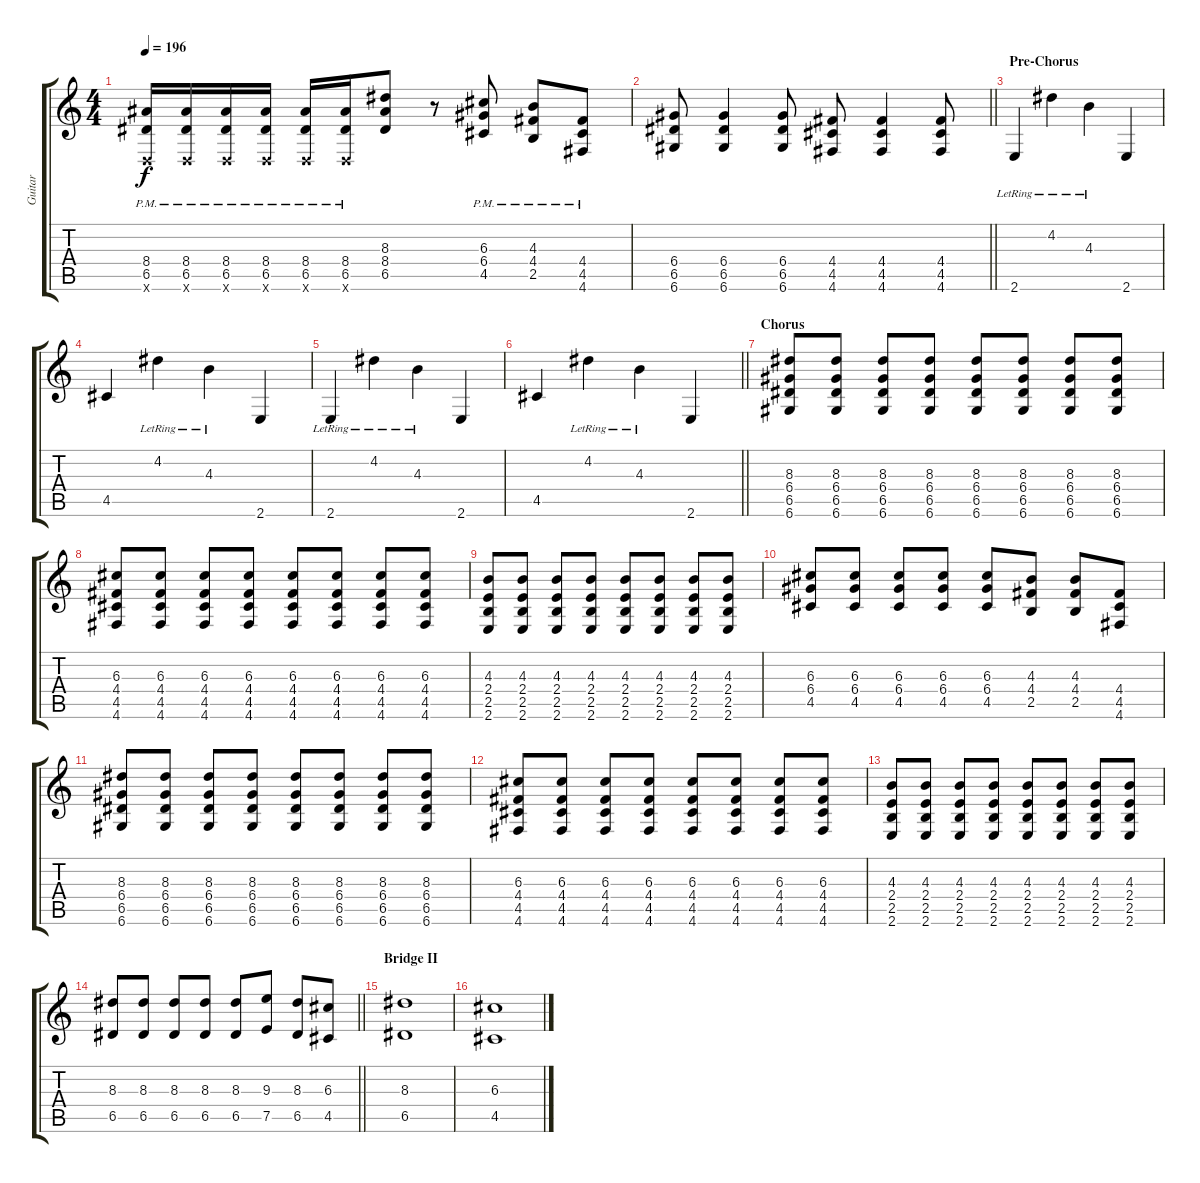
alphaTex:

\track ("Guitar" "Guitar") {instrument distortionguitar}
\staff {score tabs}
\tuning (E4 B3 G3 D3 A2 D2) {hide}
\ts (4 4)
\tempo 196
\clef g2
\ks c
(8.4{pm} 6.5{pm} 0.6{x}).16{dy f} (8.4{pm} 6.5{pm} 0.6{x}).16 (8.4{pm} 6.5{pm} 0.6{x}).16 (8.4{pm} 6.5{pm} 0.6{x}).16 (8.4{pm} 6.5{pm} 0.6{x}).16 (8.4{pm} 6.5{pm} 0.6{x}).16 (8.3 8.4 6.5).8 r.8 (6.3{pm} 6.4{pm} 4.5{pm}).8 (4.3{pm} 4.4 2.5{pm}).8 (4.4{pm} 4.5{pm} 4.6{pm}).8 |
\barLineRight lightlight
(6.4 6.5 6.6).8 (6.4 6.5 6.6).4 (6.4 6.5 6.6).8 (4.4 4.5 4.6).8 (4.4 4.5 4.6).4 (4.4 4.5 4.6).8 |
\section ("" "Pre-Chorus")
2.6{lr}.4 4.2{lr}.4 4.3{lr}.4 2.6.4 |
4.5.4 4.2{lr}.4 4.3{lr}.4 2.6.4 |
2.6{lr}.4 4.2{lr}.4 4.3{lr}.4 2.6.4 |
\barLineRight lightlight
4.5.4 4.2{lr}.4 4.3{lr}.4 2.6.4 |
\section ("" "Chorus")
(8.3 6.4 6.5 6.6).8 (8.3 6.4 6.5 6.6).8 (8.3 6.4 6.5 6.6).8 (8.3 6.4 6.5 6.6).8 (8.3 6.4 6.5 6.6).8 (8.3 6.4 6.5 6.6).8 (8.3 6.4 6.5 6.6).8 (8.3 6.4 6.5 6.6).8 |
(6.3 4.4 4.5 4.6).8 (6.3 4.4 4.5 4.6).8 (6.3 4.4 4.5 4.6).8 (6.3 4.4 4.5 4.6).8 (6.3 4.4 4.5 4.6).8 (6.3 4.4 4.5 4.6).8 (6.3 4.4 4.5 4.6).8 (6.3 4.4 4.5 4.6).8 |
(4.3 2.4 2.5 2.6).8 (4.3 2.4 2.5 2.6).8 (4.3 2.4 2.5 2.6).8 (4.3 2.4 2.5 2.6).8 (4.3 2.4 2.5 2.6).8 (4.3 2.4 2.5 2.6).8 (4.3 2.4 2.5 2.6).8 (4.3 2.4 2.5 2.6).8 |
(6.3 6.4 4.5).8 (6.3 6.4 4.5).8 (6.3 6.4 4.5).8 (6.3 6.4 4.5).8 (6.3 6.4 4.5).8 (4.3 4.4 2.5).8 (4.3 4.4 2.5).8 (4.4 4.5 4.6).8 |
(8.3 6.4 6.5 6.6).8 (8.3 6.4 6.5 6.6).8 (8.3 6.4 6.5 6.6).8 (8.3 6.4 6.5 6.6).8 (8.3 6.4 6.5 6.6).8 (8.3 6.4 6.5 6.6).8 (8.3 6.4 6.5 6.6).8 (8.3 6.4 6.5 6.6).8 |
(6.3 4.4 4.5 4.6).8 (6.3 4.4 4.5 4.6).8 (6.3 4.4 4.5 4.6).8 (6.3 4.4 4.5 4.6).8 (6.3 4.4 4.5 4.6).8 (6.3 4.4 4.5 4.6).8 (6.3 4.4 4.5 4.6).8 (6.3 4.4 4.5 4.6).8 |
(4.3 2.4 2.5 2.6).8 (4.3 2.4 2.5 2.6).8 (4.3 2.4 2.5 2.6).8 (4.3 2.4 2.5 2.6).8 (4.3 2.4 2.5 2.6).8 (4.3 2.4 2.5 2.6).8 (4.3 2.4 2.5 2.6).8 (4.3 2.4 2.5 2.6).8 |
\barLineRight lightlight
(8.3 6.5).8 (8.3 6.5).8 (8.3 6.5).8 (8.3 6.5).8 (8.3 6.5).8 (9.3 7.5).8 (8.3 6.5).8 (6.3 4.5).8 |
\section ("" "Bridge II")
(8.3 6.5).1 |
(6.3 4.5).1
